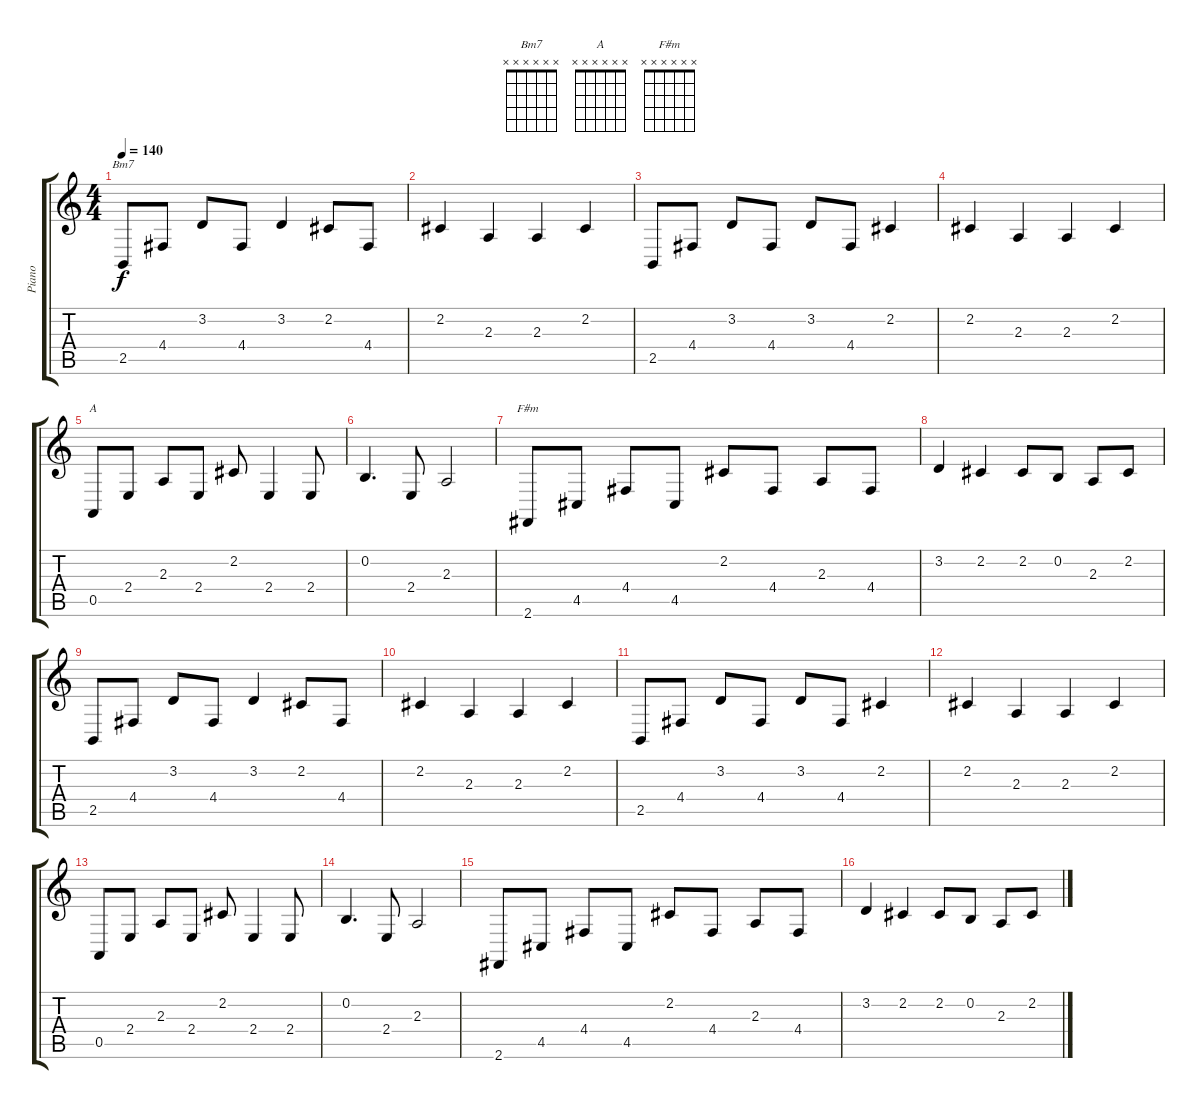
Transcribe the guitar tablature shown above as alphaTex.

\track ("Piano" "Piano") {instrument acousticgrandpiano}
\staff {score tabs}
\tuning (E4 B3 G3 D3 A2 E2) {hide}
\chord ("Bm7" x x x x x x) {firstfret 0}
\chord ("A" x x x x x x) {firstfret 0}
\chord ("F#m" x x x x x x) {firstfret 0}
\ts (4 4)
\tempo 140
\clef g2
\ks c
2.5.8{ch "Bm7" dy f} 4.4.8 3.2.8 4.4.8 3.2.4 2.2.8 4.4.8 |
2.2.4 2.3.4 2.3.4 2.2.4 |
2.5.8 4.4.8 3.2.8 4.4.8 3.2.8 4.4.8 2.2.4 |
2.2.4 2.3.4 2.3.4 2.2.4 |
0.5.8{ch "A"} 2.4.8 2.3.8 2.4.8 2.2.8 2.4.4 2.4.8 |
0.2.4{d} 2.4.8 2.3.2 |
2.6.8{ch "F#m"} 4.5.8 4.4.8 4.5.8 2.2.8 4.4.8 2.3.8 4.4.8 |
3.2.4 2.2.4 2.2.8 0.2.8 2.3.8 2.2.8 |
2.5.8 4.4.8 3.2.8 4.4.8 3.2.4 2.2.8 4.4.8 |
2.2.4 2.3.4 2.3.4 2.2.4 |
2.5.8 4.4.8 3.2.8 4.4.8 3.2.8 4.4.8 2.2.4 |
2.2.4 2.3.4 2.3.4 2.2.4 |
0.5.8 2.4.8 2.3.8 2.4.8 2.2.8 2.4.4 2.4.8 |
0.2.4{d} 2.4.8 2.3.2 |
2.6.8 4.5.8 4.4.8 4.5.8 2.2.8 4.4.8 2.3.8 4.4.8 |
3.2.4 2.2.4 2.2.8 0.2.8 2.3.8 2.2.8
